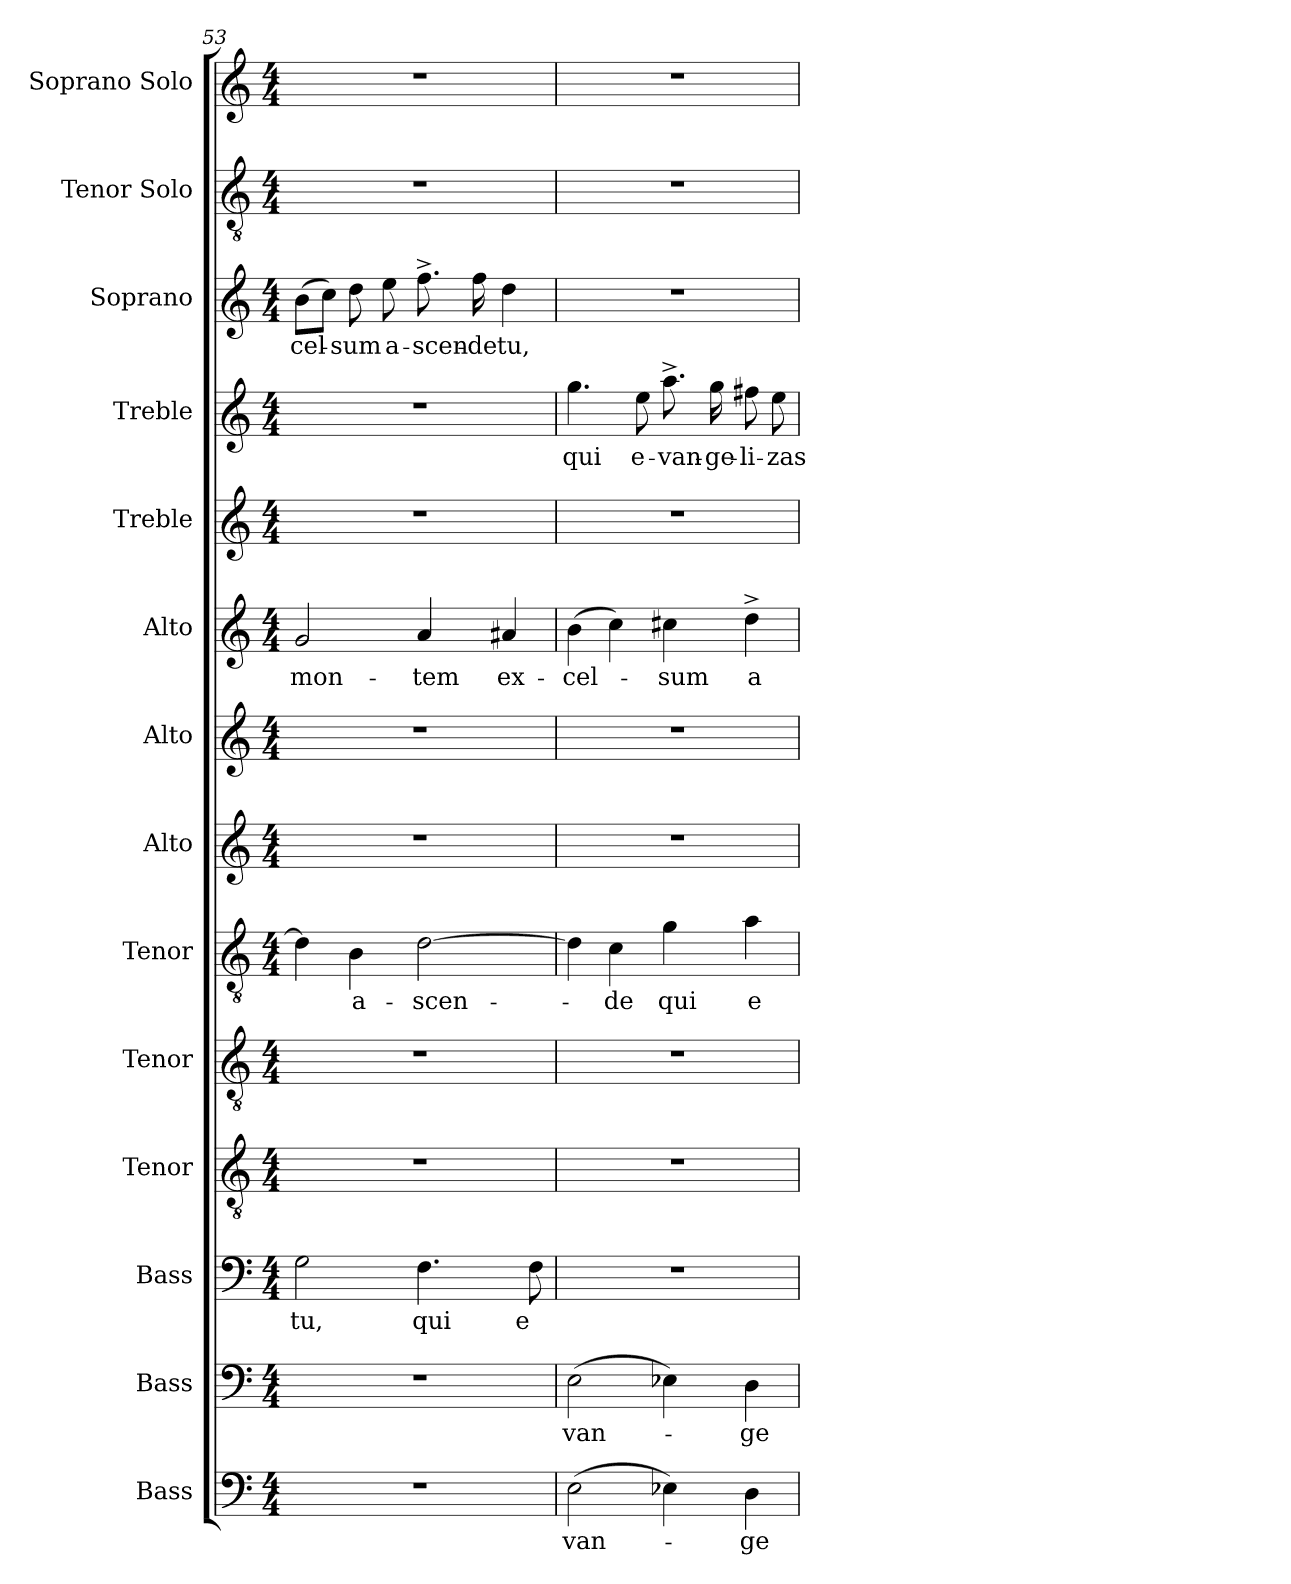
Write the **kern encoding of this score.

**kern	**text	**kern	**text	**kern	**text	**kern	**kern	**kern	**text	**kern	**kern	**kern	**text	**kern	**kern	**text	**kern	**text	**kern	**kern
*part14	*part14	*part13	*part13	*part12	*part12	*part11	*part10	*part9	*part9	*part8	*part7	*part6	*part6	*part5	*part4	*part4	*part3	*part3	*part2	*part1
*staff14	*staff14	*staff13	*staff13	*staff12	*staff12	*staff11	*staff10	*staff9	*staff9	*staff8	*staff7	*staff6	*staff6	*staff5	*staff4	*staff4	*staff3	*staff3	*staff2	*staff1
*I"Bass	*	*I"Bass	*	*I"Bass	*	*I"Tenor	*I"Tenor	*I"Tenor	*	*I"Alto	*I"Alto	*I"Alto	*	*I"Treble	*I"Treble	*	*I"Soprano	*	*I"Tenor Solo	*I"Soprano Solo
*I'B. 2.	*	*I'B. 1.	*	*I'B.	*	*I'T. 2.	*I'T. 1.	*I'T.	*	*I'A. 2.	*I'A. 1.	*I'A.	*	*	*	*	*I'S.	*	*I'T.  Solo	*I'S.  Solo
*clefF4	*	*clefF4	*	*clefF4	*	*clefGv2	*clefGv2	*clefGv2	*	*clefG2	*clefG2	*clefG2	*	*clefG2	*clefG2	*	*clefG2	*	*clefGv2	*clefG2
*	*	*	*	*	*	*ITrd7c12	*ITrd7c12	*ITrd7c12	*	*	*	*	*	*	*	*	*	*	*ITrd7c12	*
*k[]	*	*k[]	*	*k[]	*	*k[]	*k[]	*k[]	*	*k[]	*k[]	*k[]	*	*k[]	*k[]	*	*k[]	*	*k[]	*k[]
*C:	*	*C:	*	*C:	*	*C:	*C:	*C:	*	*C:	*C:	*C:	*	*C:	*C:	*	*C:	*	*C:	*C:
*M4/4	*	*M4/4	*	*M4/4	*	*M4/4	*M4/4	*M4/4	*	*M4/4	*M4/4	*M4/4	*	*M4/4	*M4/4	*	*M4/4	*	*M4/4	*M4/4
=53	=53	=53	=53	=53	=53	=53	=53	=53	=53	=53	=53	=53	=53	=53	=53	=53	=53	=53	=53	=53
!	!	!	!	!	!LO:LY:b:color=#000000	!	!	!	!	!	!	!	!	!	!	!	!	!	!	!
!	!	!	!	!	!	!	!	!	!	!	!	!	!LO:LY:b:color=#000000	!	!	!	!	!	!	!
!	!	!	!	!	!	!	!	!	!	!	!	!	!	!	!	!	!	!LO:LY:b:color=#000000	!	!
1r	.	1r	.	2Gi\	tu,	1r	1r	4Di\]	.	1r	1r	2gi/	mon-	1r	1r	.	(8bi\L	-cel-	1r	1r
.	.	.	.	.	.	.	.	.	.	.	.	.	.	.	.	.	8cci\J)	.	.	.
!	!	!	!	!	!	!	!	!	!LO:LY:b:color=#000000	!	!	!	!	!	!	!	!	!	!	!
!	!	!	!	!	!	!	!	!	!	!	!	!	!	!	!	!	!	!LO:LY:b:color=#000000	!	!
.	.	.	.	.	.	.	.	4BBi\	a-	.	.	.	.	.	.	.	8ddi\	-sum	.	.
!	!	!	!	!	!	!	!	!	!	!	!	!	!	!	!	!	!	!LO:LY:b:color=#000000	!	!
.	.	.	.	.	.	.	.	.	.	.	.	.	.	.	.	.	8eei\	a-	.	.
!	!	!	!	!	!LO:LY:b:color=#000000	!	!	!	!	!	!	!	!	!	!	!	!	!	!	!
!	!	!	!	!	!	!	!	!	!LO:LY:b:color=#000000	!	!	!	!	!	!	!	!	!	!	!
!	!	!	!	!	!	!	!	!	!	!	!	!	!LO:LY:b:color=#000000	!	!	!	!	!	!	!
!	!	!	!	!	!	!	!	!	!	!	!	!	!	!	!	!	!	!LO:LY:b:color=#000000	!	!
.	.	.	.	4.Fi\	qui	.	.	[2Di\	-scen-	.	.	4ai/	-tem	.	.	.	8.ff^i\	-scen-	.	.
!	!	!	!	!	!	!	!	!	!	!	!	!	!	!	!	!	!	!LO:LY:b:color=#000000	!	!
.	.	.	.	.	.	.	.	.	.	.	.	.	.	.	.	.	16ffi\	-de	.	.
!	!	!	!	!	!	!	!	!	!	!	!	!	!LO:LY:b:color=#000000	!	!	!	!	!	!	!
!	!	!	!	!	!	!	!	!	!	!	!	!	!	!	!	!	!	!LO:LY:b:color=#000000	!	!
.	.	.	.	.	.	.	.	.	.	.	.	4a#Xi/	ex-	.	.	.	4ddi\	tu,	.	.
!	!	!	!	!	!LO:LY:b:color=#000000	!	!	!	!	!	!	!	!	!	!	!	!	!	!	!
.	.	.	.	8Fi\	e-	.	.	.	.	.	.	.	.	.	.	.	.	.	.	.
!!LO:LB:g=z
=54	=54	=54	=54	=54	=54	=54	=54	=54	=54	=54	=54	=54	=54	=54	=54	=54	=54	=54	=54	=54
!	!LO:LY:b:color=#000000	!	!	!	!	!	!	!	!	!	!	!	!	!	!	!	!	!	!	!
!	!	!	!LO:LY:b:color=#000000	!	!	!	!	!	!	!	!	!	!	!	!	!	!	!	!	!
!	!	!	!	!	!	!	!	!	!	!	!	!	!LO:LY:b:color=#000000	!	!	!	!	!	!	!
!	!	!	!	!	!	!	!	!	!	!	!	!	!	!	!	!LO:LY:b:color=#000000	!	!	!	!
(2Ei\	van-	(2Ei\	van-	1r	.	1r	1r	4Di\]	.	1r	1r	(4bi\	-cel-	1r	4.ggi\	qui	1r	.	1r	1r
!	!	!	!	!	!	!	!	!	!LO:LY:b:color=#000000	!	!	!	!	!	!	!	!	!	!	!
.	.	.	.	.	.	.	.	4Ci\	-de	.	.	4cci\)	.	.	.	.	.	.	.	.
!	!	!	!	!	!	!	!	!	!	!	!	!	!	!	!	!LO:LY:b:color=#000000	!	!	!	!
.	.	.	.	.	.	.	.	.	.	.	.	.	.	.	8eei\	e-	.	.	.	.
!	!	!	!	!	!	!	!	!	!LO:LY:b:color=#000000	!	!	!	!	!	!	!	!	!	!	!
!	!	!	!	!	!	!	!	!	!	!	!	!	!LO:LY:b:color=#000000	!	!	!	!	!	!	!
!	!	!	!	!	!	!	!	!	!	!	!	!	!	!	!	!LO:LY:b:color=#000000	!	!	!	!
4E-Xi\)	.	4E-Xi\)	.	.	.	.	.	4Gi\	qui	.	.	4cc#Xi\	-sum	.	8.aa^i\	-van-	.	.	.	.
!	!	!	!	!	!	!	!	!	!	!	!	!	!	!	!	!LO:LY:b:color=#000000	!	!	!	!
.	.	.	.	.	.	.	.	.	.	.	.	.	.	.	16ggi\	-ge-	.	.	.	.
!	!LO:LY:b:color=#000000	!	!	!	!	!	!	!	!	!	!	!	!	!	!	!	!	!	!	!
!	!	!	!LO:LY:b:color=#000000	!	!	!	!	!	!	!	!	!	!	!	!	!	!	!	!	!
!	!	!	!	!	!	!	!	!	!LO:LY:b:color=#000000	!	!	!	!	!	!	!	!	!	!	!
!	!	!	!	!	!	!	!	!	!	!	!	!	!LO:LY:b:color=#000000	!	!	!	!	!	!	!
!	!	!	!	!	!	!	!	!	!	!	!	!	!	!	!	!LO:LY:b:color=#000000	!	!	!	!
4Di\	-ge-	4Di\	-ge-	.	.	.	.	4Ai\	e-	.	.	4dd^i\	a-	.	8ff#Xi\	-li-	.	.	.	.
!	!	!	!	!	!	!	!	!	!	!	!	!	!	!	!	!LO:LY:b:color=#000000	!	!	!	!
.	.	.	.	.	.	.	.	.	.	.	.	.	.	.	8eei\	-zas	.	.	.	.
=	=	=	=	=	=	=	=	=	=	=	=	=	=	=	=	=	=	=	=	=
*-	*-	*-	*-	*-	*-	*-	*-	*-	*-	*-	*-	*-	*-	*-	*-	*-	*-	*-	*-	*-
